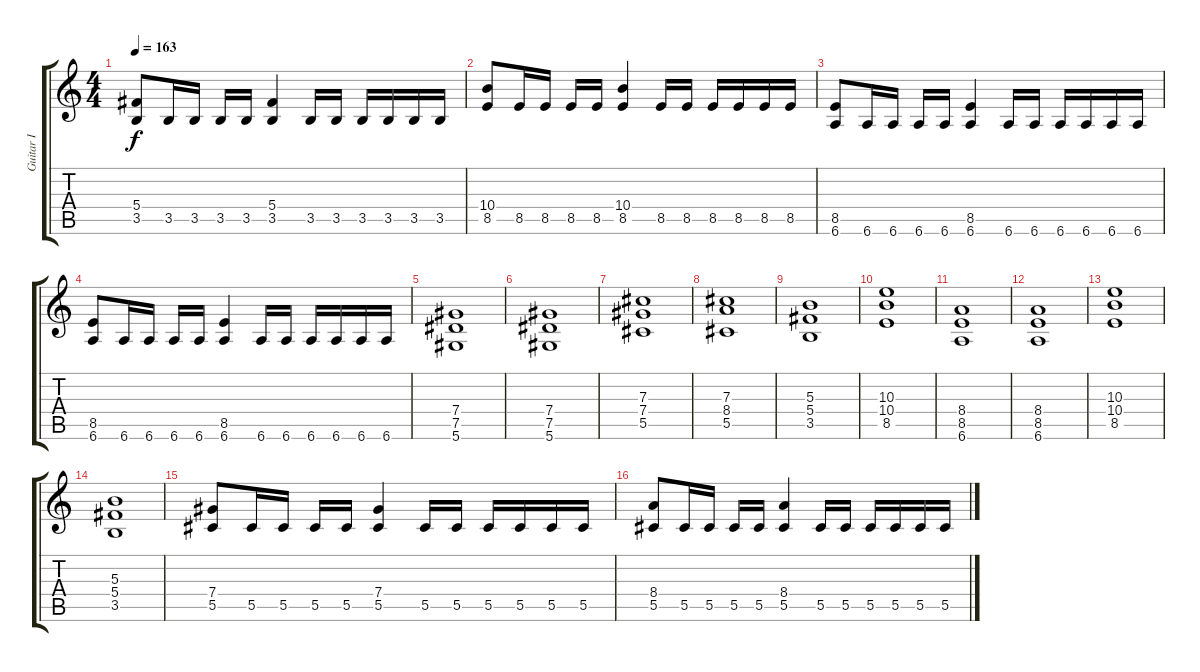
\track ("Guitar I" "Guitar I") {instrument overdrivenguitar}
\staff {score tabs}
\tuning (Eb4 Bb3 Gb3 Db3 Ab2 Eb2) {hide}
\ts (4 4)
\tempo 163
\clef g2
\ks c
(5.4 3.5).8{dy f} 3.5.16 3.5.16 3.5.16 3.5.16 (5.4 3.5).4 3.5.16 3.5.16 3.5.16 3.5.16 3.5.16 3.5.16 |
(10.4 8.5).8 8.5.16 8.5.16 8.5.16 8.5.16 (10.4 8.5).4 8.5.16 8.5.16 8.5.16 8.5.16 8.5.16 8.5.16 |
(8.5 6.6).8 6.6.16 6.6.16 6.6.16 6.6.16 (8.5 6.6).4 6.6.16 6.6.16 6.6.16 6.6.16 6.6.16 6.6.16 |
(8.5 6.6).8 6.6.16 6.6.16 6.6.16 6.6.16 (8.5 6.6).4 6.6.16 6.6.16 6.6.16 6.6.16 6.6.16 6.6.16 |
(7.4 7.5 5.6).1 |
(7.4 7.5 5.6).1 |
(7.3 7.4 5.5).1{volume 16 balance 8} |
(7.3 8.4 5.5).1 |
(5.3 5.4 3.5).1 |
(10.3 10.4 8.5).1 |
(8.4 8.5 6.6).1 |
(8.4 8.5 6.6).1 |
(10.3 10.4 8.5).1 |
(5.3 5.4 3.5).1 |
(7.4 5.5).8 5.5.16 5.5.16 5.5.16 5.5.16 (7.4 5.5).4 5.5.16 5.5.16 5.5.16 5.5.16 5.5.16 5.5.16 |
(8.4 5.5).8 5.5.16 5.5.16 5.5.16 5.5.16 (8.4 5.5).4 5.5.16 5.5.16 5.5.16 5.5.16 5.5.16 5.5.16
